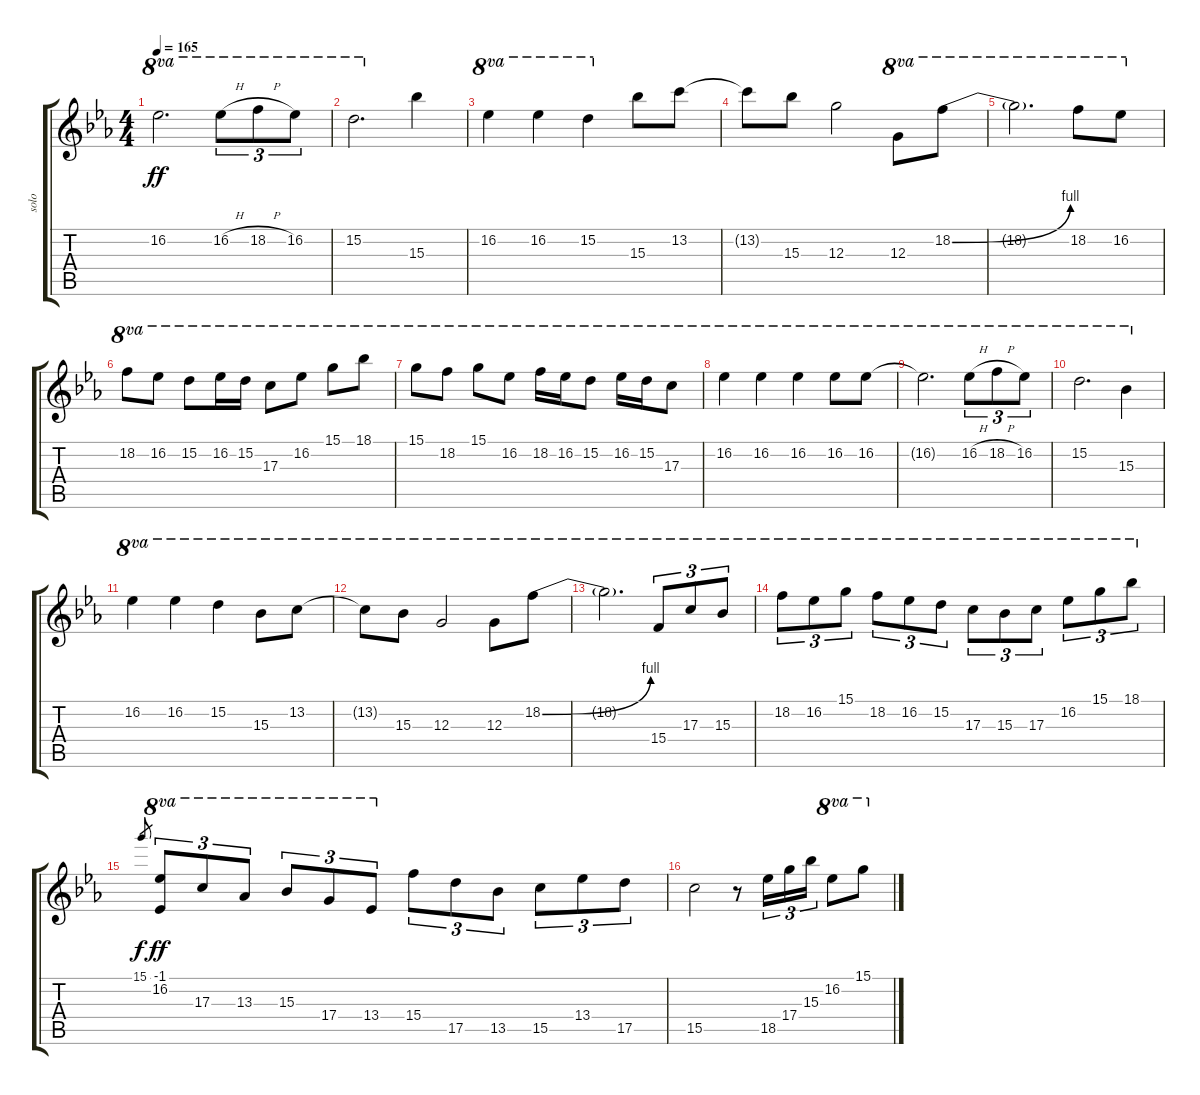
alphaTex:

\track ("solo" "solo") {instrument distortionguitar}
\staff {score tabs}
\tuning (E4 B3 G3 D3 A2 E2) {hide}
\ts (4 4)
\tempo 165
\clef g2
\ks eb
16.2{t}.2{d ot 8va dy ff} 16.2{h}.8{tu (3 2) ot 8va} 18.2{h}.8{tu (3 2) ot 8va} 16.2.8{tu (3 2) ot 8va} |
15.2.2{d ot 8va} 15.3.4 |
16.2.4{ot 8va} 16.2.4{ot 8va} 15.2.4{ot 8va} 15.3.8 13.2.8 |
13.2{t}.8 15.3.8 12.3.2 12.3.8{ot 8va} 18.2{be (bend 0 0 60 4)}.8{ot 8va} |
18.2{t}.2{d ot 8va} 18.2.8{ot 8va} 16.2.8{ot 8va} |
18.2.8{ot 8va} 16.2.8{ot 8va} 15.2.8{ot 8va} 16.2.16{ot 8va} 15.2.16{ot 8va} 17.3.8{ot 8va} 16.2.8{ot 8va} 15.1.8{ot 8va} 18.1.8{ot 8va} |
15.1.8{ot 8va} 18.2.8{ot 8va} 15.1.8{ot 8va} 16.2.8{ot 8va} 18.2.16{ot 8va} 16.2.16{ot 8va} 15.2.8{ot 8va} 16.2.16{ot 8va} 15.2.16{ot 8va} 17.3.8{ot 8va} |
16.2.4{ot 8va} 16.2.4{ot 8va} 16.2.4{ot 8va} 16.2.8{ot 8va} 16.2.8{ot 8va} |
16.2{t}.2{d ot 8va} 16.2{h}.8{tu (3 2) ot 8va} 18.2{h}.8{tu (3 2) ot 8va} 16.2.8{tu (3 2) ot 8va} |
15.2.2{d ot 8va} 15.3.4{ot 8va} |
16.2.4{ot 8va} 16.2.4{ot 8va} 15.2.4{ot 8va} 15.3.8{ot 8va} 13.2.8{ot 8va} |
13.2{t}.8{ot 8va} 15.3.8{ot 8va} 12.3.2{ot 8va} 12.3.8{ot 8va} 18.2{be (bend 0 0 60 4)}.8{ot 8va} |
18.2{t}.2{d ot 8va} 15.4.8{tu (3 2) ot 8va} 17.3.8{tu (3 2) ot 8va} 15.3.8{tu (3 2) ot 8va} |
18.2.8{tu (3 2) ot 8va} 16.2.8{tu (3 2) ot 8va} 15.1.8{tu (3 2) ot 8va} 18.2.8{tu (3 2) ot 8va} 16.2.8{tu (3 2) ot 8va} 15.2.8{tu (3 2) ot 8va} 17.3.8{tu (3 2) ot 8va} 15.3.8{tu (3 2) ot 8va} 17.3.8{tu (3 2) ot 8va} 16.2.8{tu (3 2) ot 8va} 15.1.8{tu (3 2) ot 8va} 18.1.8{tu (3 2) ot 8va} |
15.1.8{gr dy f} (-1.1 16.2).8{tu (3 2) ot 8va dy ff} 17.3.8{tu (3 2) ot 8va} 13.3.8{tu (3 2) ot 8va} 15.3.8{tu (3 2) ot 8va} 17.4.8{tu (3 2) ot 8va} 13.4.8{tu (3 2) ot 8va} 15.4.8{tu (3 2)} 17.5.8{tu (3 2)} 13.5.8{tu (3 2)} 15.5.8{tu (3 2)} 13.4.8{tu (3 2)} 17.5.8{tu (3 2)} |
15.5.2 r.8 18.5.16{tu (3 2)} 17.4.16{tu (3 2)} 15.3.16{tu (3 2)} 16.2.8{ot 8va} 15.1.8{ot 8va}
